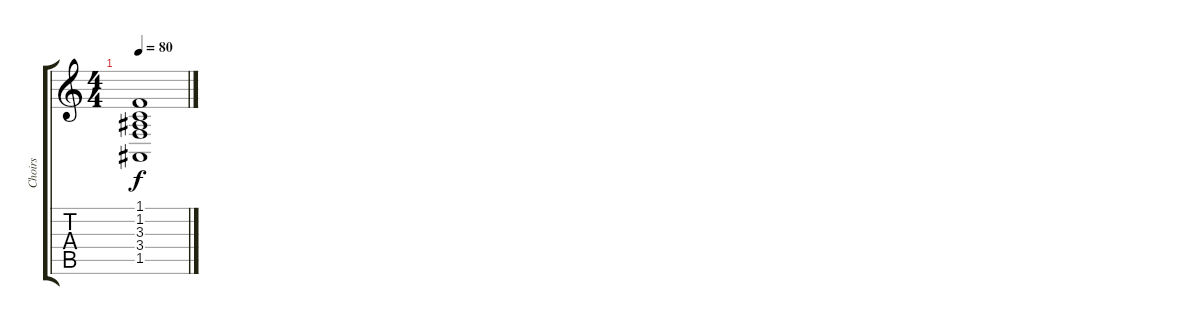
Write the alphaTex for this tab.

\track ("Choirs" "Choirs") {instrument choiraahs}
\staff {score tabs}
\tuning (E4 B3 G3 D3 A2 E2) {hide}
\ts (4 4)
\tempo 80
\clef g2
\ks c
(1.1{t} 1.2{t} 3.3{t} 3.4{t} 1.5{t}).1{dy f}
